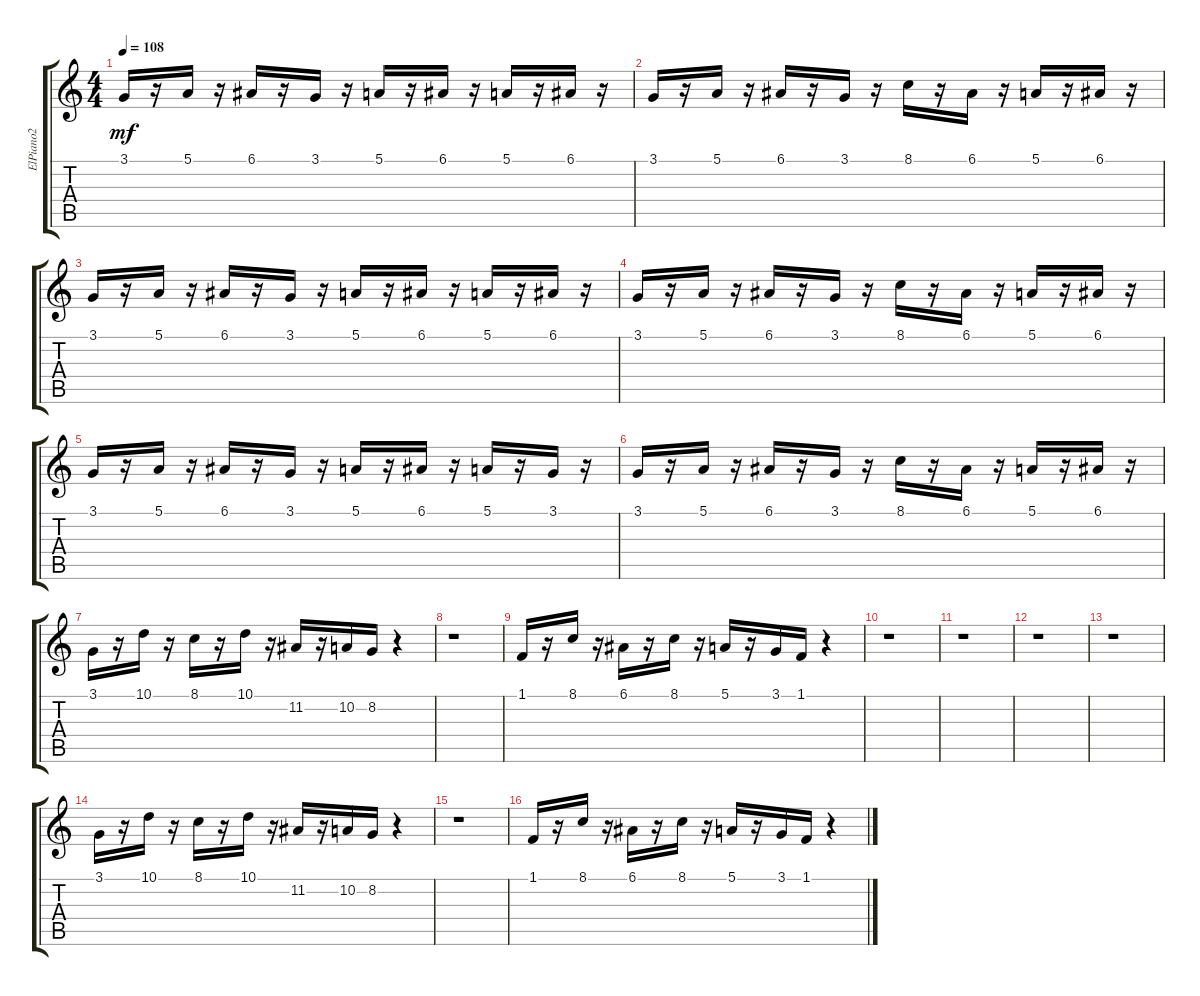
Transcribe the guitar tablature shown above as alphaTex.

\track ("ElPiano2" "ElPiano2") {instrument electricgrandpiano}
\staff {score tabs}
\tuning (E4 B3 G3 D3 A2 E2) {hide}
\ts (4 4)
\tempo 108
\clef g2
\ks c
3.1.16{dy mf} r.16 5.1.16 r.16 6.1.16 r.16 3.1.16 r.16 5.1.16 r.16 6.1.16 r.16 5.1.16 r.16 6.1.16 r.16 |
3.1.16 r.16 5.1.16 r.16 6.1.16 r.16 3.1.16 r.16 8.1.16 r.16 6.1.16 r.16 5.1.16 r.16 6.1.16 r.16 |
3.1.16 r.16 5.1.16 r.16 6.1.16 r.16 3.1.16 r.16 5.1.16 r.16 6.1.16 r.16 5.1.16 r.16 6.1.16 r.16 |
3.1.16 r.16 5.1.16 r.16 6.1.16 r.16 3.1.16 r.16 8.1.16 r.16 6.1.16 r.16 5.1.16 r.16 6.1.16 r.16 |
3.1.16 r.16 5.1.16 r.16 6.1.16 r.16 3.1.16 r.16 5.1.16 r.16 6.1.16 r.16 5.1.16 r.16 3.1.16 r.16 |
3.1.16 r.16 5.1.16 r.16 6.1.16 r.16 3.1.16 r.16 8.1.16 r.16 6.1.16 r.16 5.1.16 r.16 6.1.16 r.16 |
3.1.16 r.16 10.1.16 r.16 8.1.16 r.16 10.1.16 r.16 11.2.16 r.16 10.2.16 8.2.16 r.4 |
r.1 |
1.1.16 r.16 8.1.16 r.16 6.1.16 r.16 8.1.16 r.16 5.1.16 r.16 3.1.16 1.1.16 r.4 |
r.1 |
r.1 |
r.1 |
r.1 |
3.1.16 r.16 10.1.16 r.16 8.1.16 r.16 10.1.16 r.16 11.2.16 r.16 10.2.16 8.2.16 r.4 |
r.1 |
1.1.16 r.16 8.1.16 r.16 6.1.16 r.16 8.1.16 r.16 5.1.16 r.16 3.1.16 1.1.16 r.4
